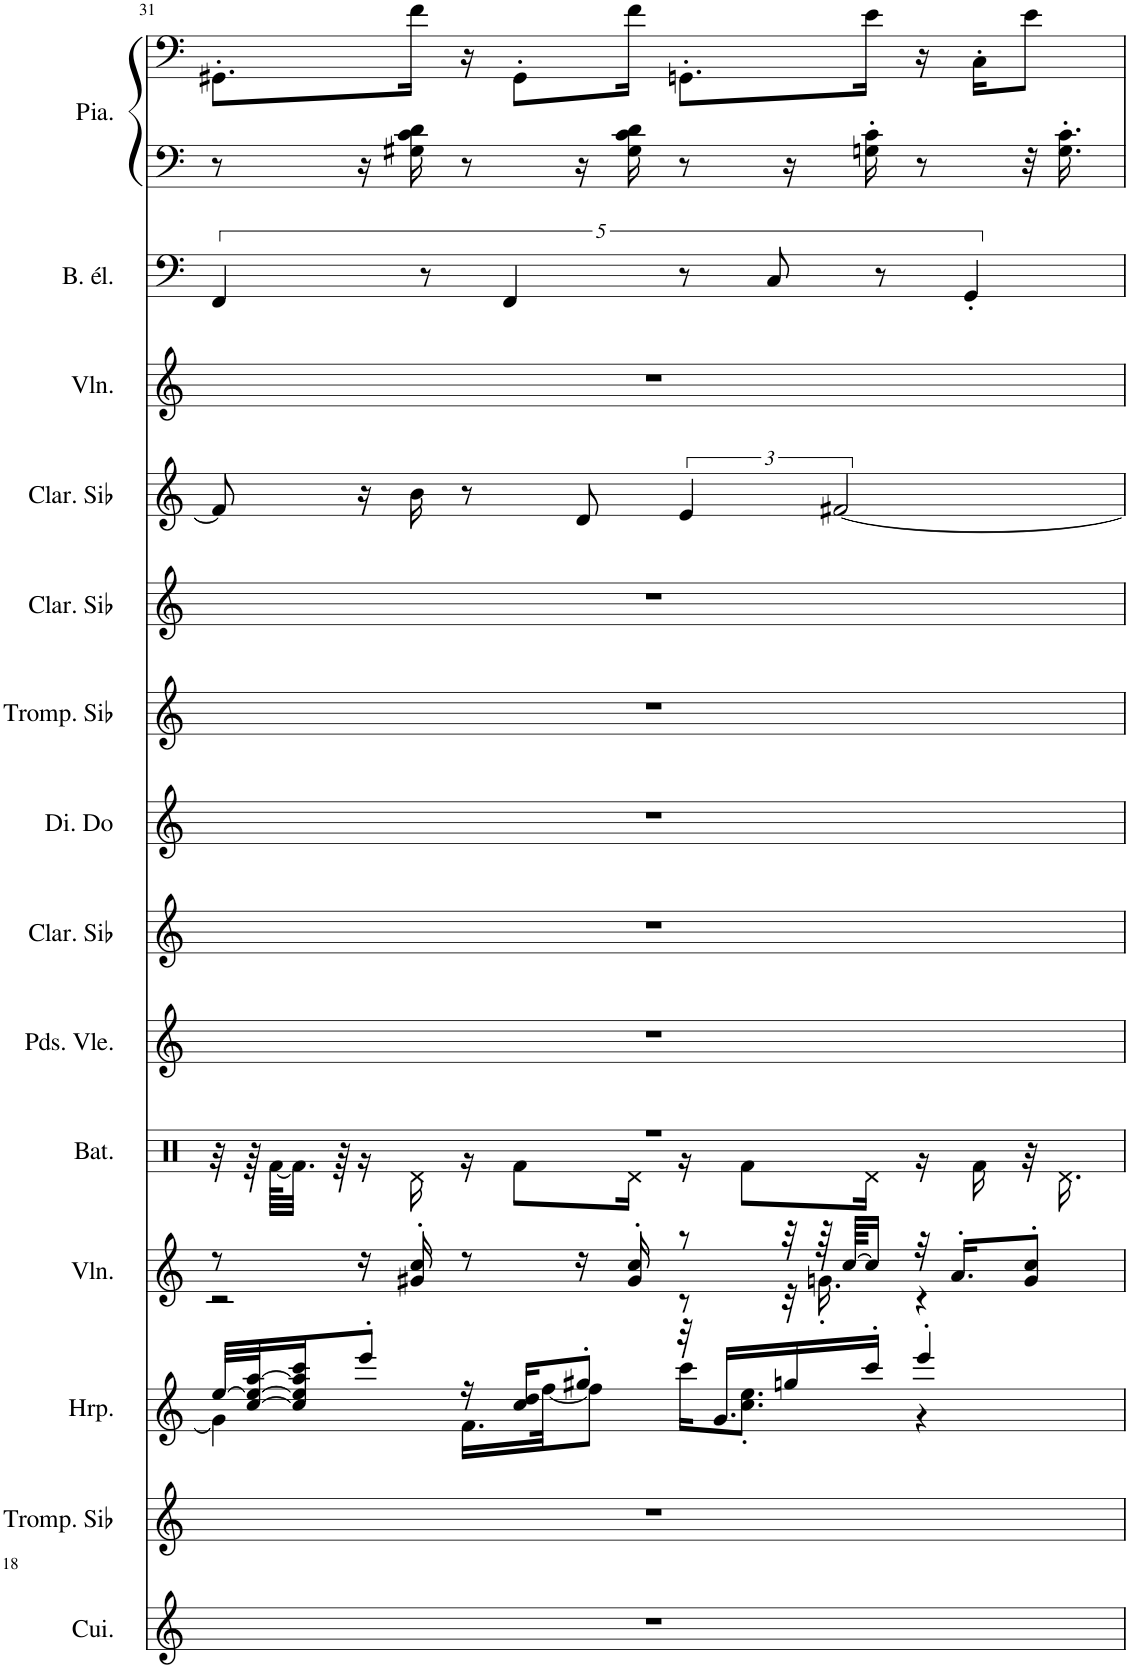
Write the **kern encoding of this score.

**kern	**kern	**kern	**kern	**kern	**kern	**kern	**kern	**kern	**kern	**kern	**kern	**kern	**kern	**kern
*part14	*part13	*part12	*part11	*part10	*part9	*part8	*part7	*part6	*part5	*part4	*part3	*part2	*part1	*part1
*staff15	*staff14	*staff13	*staff12	*staff11	*staff10	*staff9	*staff8	*staff7	*staff6	*staff5	*staff4	*staff3	*staff2	*staff1
*I"Cuivres, Brass Section	*I"Trompette en Sib, Muted Trumpet	*I"Harpe, Orchestral Harp	*I"Violon, Pizzicato Strings	*I"Batterie, Drums	*I"Pardessus de viole, Violin	*I"Clarinette en Sib, Clarinet Pipe	*I"Dizi en Do, Piccolo	*I"Trompette en Sib, Trumpet	*I"Clarinette en Sib, Clarinet Pipe	*I"Clarinette en Sib, Clarinet Pipe	*I"Violon, Tremolo Strings	*I"Basse électrique, Electric Bass (finger)	*I"Piano, Bright Acoustic Piano	*
*I'Cui.	*I'Tromp. Sib	*I'Hrp.	*I'Vln.	*I'Bat.	*I'Pds. Vle.	*I'Clar. Sib	*I'Di. Do	*I'Tromp. Sib	*I'Clar. Sib	*I'Clar. Sib	*I'Vln.	*I'B. él.	*I'Pia.	*
!!LO:PB:g=z
*clefG2	*clefG2	*clefG2	*clefG2	*clefX	*clefG2	*clefG2	*clefG2	*clefG2	*clefG2	*clefG2	*clefG2	*clefF4	*clefF4	*clefF4
*	*Trd1c2	*	*	*	*	*Trd1c2	*Trd-7c-12	*Trd1c2	*Trd1c2	*Trd1c2	*	*Trd7c12	*	*
*k[]	*k[]	*k[]	*k[]	*k[]	*k[]	*k[]	*k[]	*k[]	*k[]	*k[]	*k[]	*k[]	*k[]	*k[]
*M4/4	*M4/4	*M4/4	*M4/4	*M4/4	*M4/4	*M4/4	*M4/4	*M4/4	*M4/4	*M4/4	*M4/4	*M4/4	*M4/4	*M4/4
=31	=31	=31	=31	=31	=31	=31	=31	=31	=31	=31	=31	=31	=31	=31
*	*	*^	*^	*^	*	*	*	*	*	*	*	*	*	*
1r	1r	[32ee/LLL	4g\]	8r	2r	1r	32r	1r	1r	1r	1r	1r	8f#/]	1r	5FF/	8r	8.GG#X'\L
.	.	[32cc/ 32ee/_ [32aa/J	.	.	.	.	64r	.	.	.	.	.	.	.	.	.	.
.	.	.	.	.	.	.	[64Rf\KLLL	.	.	.	.	.	.	.	.	.	.
.	.	16cc/] 16ee/] 16aa/] 16ccc/J	.	.	.	.	32.Rf\JJJ]	.	.	.	.	.	.	.	.	.	.
.	.	.	.	.	.	.	64r	.	.	.	.	.	.	.	.	.	.
.	.	8eee'/J	.	16r	.	.	16r	.	.	.	.	.	16r	.	.	16r	.
.	.	.	.	16g#X/' 16cc/'	.	.	16Rd\	.	.	.	.	.	16b\	.	.	16G#X\ 16c\ 16d\	16f\Jk
.	.	.	.	.	.	.	.	.	.	.	.	.	.	.	10r	.	.
.	.	16r	16.f\LL	8r	.	.	16r	.	.	.	.	.	8r	.	.	8r	16r
.	.	.	.	.	.	.	.	.	.	.	.	.	.	.	5FF/	.	.
.	.	16cc/ 16dd/KL	.	.	.	.	8Rf\L	.	.	.	.	.	.	.	.	.	8GG#'\L
.	.	.	[32ff\JK	.	.	.	.	.	.	.	.	.	.	.	.	.	.
.	.	8gg#X'/J	8ff\J]	16r	.	.	.	.	.	.	.	.	8d/	.	.	16r	.
.	.	.	.	16g#/' 16cc/'	.	.	16Rd\Jk	.	.	.	.	.	.	.	.	16G#\ 16c\ 16d\	16f\Jk
.	.	32r	16ccc\KL	8r	8r	.	16r	.	.	.	.	.	6e/	.	10r	8r	8.GGn'\L
.	.	16.g/LL	.	.	.	.	.	.	.	.	.	.	.	.	.	.	.
.	.	.	8.cc\' 8.ee\'J	.	.	.	8Rf\L	.	.	.	.	.	.	.	.	.	.
.	.	.	.	.	.	.	.	.	.	.	.	.	.	.	10C/	.	.
.	.	16ggn/	.	32r	32r	.	.	.	.	.	.	.	.	.	.	16r	.
.	.	.	.	64r	16.gn'\	.	.	.	.	.	.	.	.	.	.	.	.
.	.	.	.	.	.	.	.	.	.	.	.	.	[3f#X/	.	.	.	.
.	.	.	.	[64cc/KKLL	.	.	.	.	.	.	.	.	.	.	.	.	.
.	.	16ccc'/JJ	.	16cc/JJ]	.	.	16Rd\Jk	.	.	.	.	.	.	.	.	16Gn\' 16c\'	16e\Jk
.	.	.	.	.	.	.	.	.	.	.	.	.	.	.	10r	.	.
.	.	4eee'/	4r	32r	4r	.	16r	.	.	.	.	.	.	.	.	8r	16r
.	.	.	.	16.a'/KL	.	.	.	.	.	.	.	.	.	.	.	.	.
.	.	.	.	.	.	.	.	.	.	.	.	.	.	.	5GG'/	.	.
.	.	.	.	.	.	.	16Rf\	.	.	.	.	.	.	.	.	.	16C'\KL
.	.	.	.	8g/' 8cc/'J	.	.	32r	.	.	.	.	.	.	.	.	32r	8e\J
.	.	.	.	.	.	.	16.Rd\	.	.	.	.	.	.	.	.	16.G\' 16.c\'	.
*	*	*v	*v	*	*	*v	*v	*	*	*	*	*	*	*	*	*	*
*	*	*	*v	*v	*	*	*	*	*	*	*	*	*	*	*
=	=	=	=	=	=	=	=	=	=	=	=	=	=	=
*-	*-	*-	*-	*-	*-	*-	*-	*-	*-	*-	*-	*-	*-	*-
